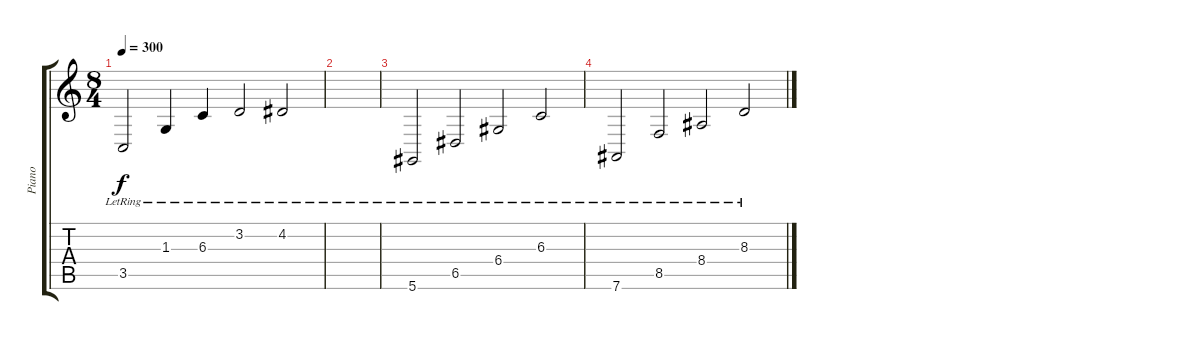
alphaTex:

\track ("Piano" "Piano") {instrument acousticgrandpiano}
\staff {score tabs}
\tuning (E4 B3 Gb3 D3 A2 Eb2) {hide}
\ts (8 4)
\tempo 300
\clef g2
\ks c
3.5{lr}.2{dy f} 1.3{lr}.4 6.3{lr}.4 3.2{lr}.2 4.2{lr}.2 |
|
5.6{lr}.2 6.5{lr}.2 6.4{lr}.2 6.3{lr}.2 |
7.6{lr}.2 8.5{lr}.2 8.4{lr}.2 8.3{lr}.2
